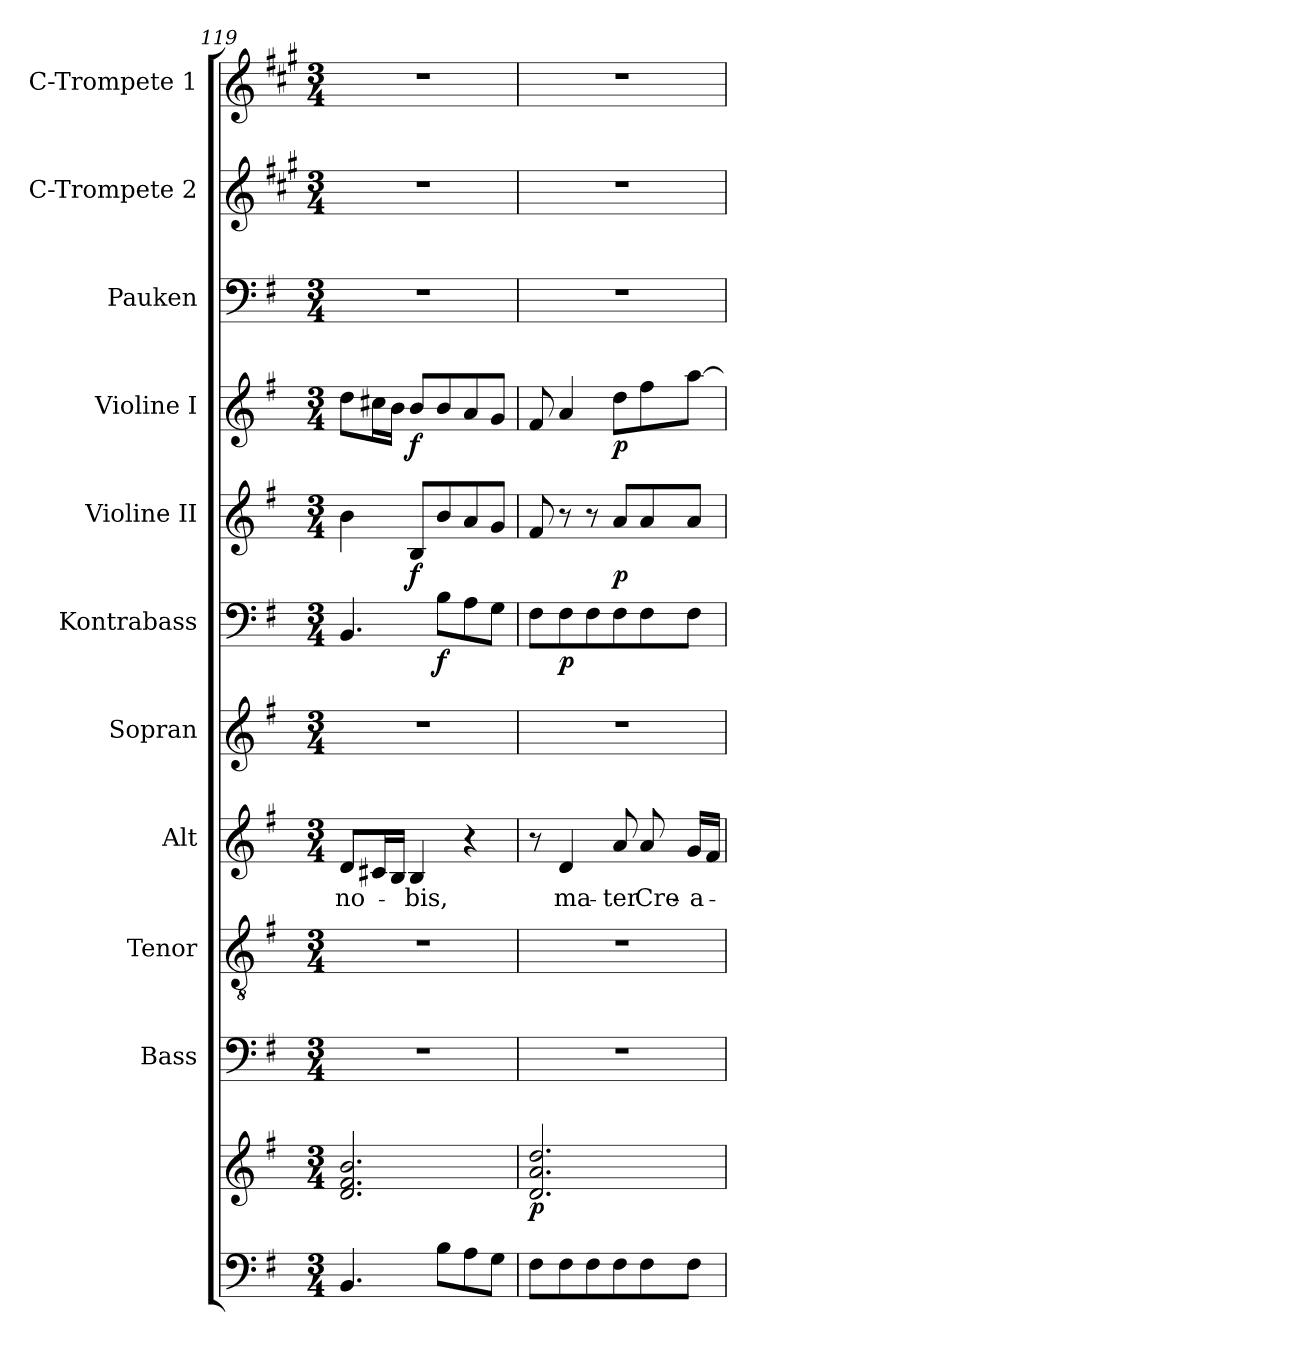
**kern	**kern	**dynam	**kern	**kern	**kern	**text	**kern	**kern	**dynam	**kern	**dynam	**kern	**dynam	**kern	**kern	**kern
*part11	*part11	*part11	*part10	*part9	*part8	*part8	*part7	*part6	*part6	*part5	*part5	*part4	*part4	*part3	*part2	*part1
*staff12	*staff11	*staff11/12	*staff10	*staff9	*staff8	*staff8	*staff7	*staff6	*staff6	*staff5	*staff5	*staff4	*staff4	*staff3	*staff2	*staff1
*	*	*	*I"Bass	*I"Tenor	*I"Alt	*	*I"Sopran	*I"Kontrabass	*	*I"Violine II	*	*I"Violine I	*	*I"Pauken	*I"C-Trompete 2	*I"C-Trompete 1
*	*	*	*I'B.	*I'T.	*I'A.	*	*I'S.	*I'Kb.	*	*I'Vl. II	*	*I'Vl. I	*	*I'Pk.	*I'C Trp. 2	*I'C Trp. 1
*clefF4	*clefG2	*	*clefF4	*clefGv2	*clefG2	*	*clefG2	*clefF4	*	*clefG2	*	*clefG2	*	*clefF4	*clefG2	*clefG2
*	*	*	*	*	*	*	*	*ITrd7c12	*	*	*	*	*	*	*ITrd1c2	*ITrd1c2
*k[f#]	*k[f#]	*	*k[f#]	*k[f#]	*k[f#]	*	*k[f#]	*k[f#]	*	*k[f#]	*	*k[f#]	*	*k[f#]	*k[f#]	*k[f#]
*G:	*G:	*	*G:	*G:	*G:	*	*G:	*G:	*	*G:	*	*G:	*	*G:	*G:	*G:
*M3/4	*M3/4	*	*M3/4	*M3/4	*M3/4	*	*M3/4	*M3/4	*	*M3/4	*	*M3/4	*	*M3/4	*M3/4	*M3/4
=119	=119	=119	=119	=119	=119	=119	=119	=119	=119	=119	=119	=119	=119	=119	=119	=119
!	!	!	!	!	!	!LO:LY:b	!	!	!	!	!	!	!	!	!	!
4.BB/	2.d/ 2.f#/ 2.b/	.	2.r	2.r	8d/L	no-	2.r	4.BBB/	.	4b\	.	8dd\L	.	2.r	2.r	2.r
.	.	.	.	.	16c#X/L	.	.	.	.	.	.	16cc#X\L	.	.	.	.
.	.	.	.	.	16B/JJ	.	.	.	.	.	.	16b\JJ	.	.	.	.
!	!	!	!	!	!	!LO:LY:b	!	!	!	!	!LO:DY:b	!	!LO:DY:b	!	!	!
.	.	.	.	.	4B/	-bis,	.	.	.	8B/L	f	8b/L	f	.	.	.
!	!	!	!	!	!	!	!	!	!LO:DY:b	!	!	!	!	!	!	!
8B\L	.	.	.	.	.	.	.	8BB\L	f	8b/	.	8b/	.	.	.	.
8A\	.	.	.	.	4r	.	.	8AA\	.	8a/	.	8a/	.	.	.	.
8G\J	.	.	.	.	.	.	.	8GG\J	.	8g/J	.	8g/J	.	.	.	.
=120	=120	=120	=120	=120	=120	=120	=120	=120	=120	=120	=120	=120	=120	=120	=120	=120
!	!	!LO:DY:b	!	!	!	!	!	!	!	!	!	!	!	!	!	!
8F#\L	2.d/ 2.a/ 2.dd/	p	2.r	2.r	8r	.	2.r	8FF#\L	.	8f#/	.	8f#/	.	2.r	2.r	2.r
!	!	!	!	!	!	!LO:LY:b	!	!	!LO:DY:b	!	!	!	!	!	!	!
8F#\	.	.	.	.	4d/	ma-	.	8FF#\	p	8r	.	4a/	.	.	.	.
8F#\	.	.	.	.	.	.	.	8FF#\	.	8r	.	.	.	.	.	.
!	!	!	!	!	!	!LO:LY:b	!	!	!	!	!LO:DY:b	!	!LO:DY:b	!	!	!
8F#\	.	.	.	.	8a/	-ter	.	8FF#\	.	8a/L	p	8dd\L	p	.	.	.
!	!	!	!	!	!	!LO:LY:b	!	!	!	!	!	!	!	!	!	!
8F#\	.	.	.	.	8a/	Cre-	.	8FF#\	.	8a/	.	8ff#\	.	.	.	.
!	!	!	!	!	!	!LO:LY:b	!	!	!	!	!	!	!	!	!	!
8F#\J	.	.	.	.	16g/LL	-a-	.	8FF#\J	.	8a/J	.	[8aa\J	.	.	.	.
.	.	.	.	.	16f#/JJ	.	.	.	.	.	.	.	.	.	.	.
=	=	=	=	=	=	=	=	=	=	=	=	=	=	=	=	=
*-	*-	*-	*-	*-	*-	*-	*-	*-	*-	*-	*-	*-	*-	*-	*-	*-
